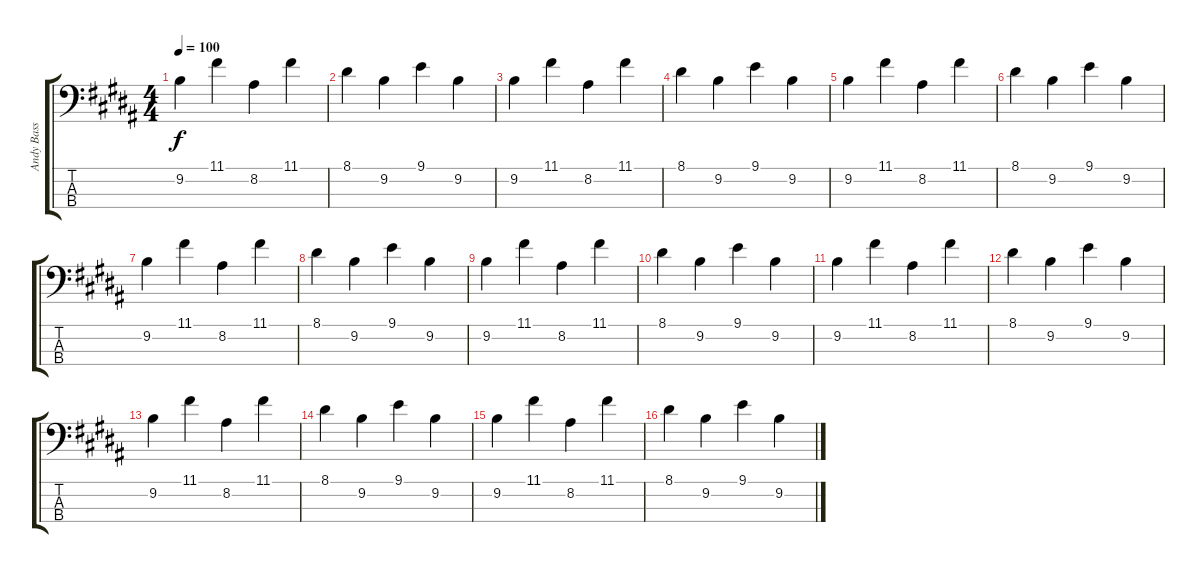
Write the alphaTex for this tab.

\track ("Andy Bass" "Andy Bass") {instrument electricbassfinger}
\staff {score tabs}
\tuning (G2 D2 A1 E1) {hide}
\ts (4 4)
\tempo 100
\clef f4
\ks b
9.2.4{dy f instrument electricbassfinger} 11.1.4 8.2.4 11.1.4 |
8.1.4 9.2.4 9.1.4 9.2.4 |
9.2.4 11.1.4 8.2.4 11.1.4 |
8.1.4 9.2.4 9.1.4 9.2.4 |
9.2.4 11.1.4 8.2.4 11.1.4 |
8.1.4 9.2.4 9.1.4 9.2.4 |
9.2.4 11.1.4 8.2.4 11.1.4 |
8.1.4 9.2.4 9.1.4 9.2.4 |
9.2.4 11.1.4 8.2.4 11.1.4 |
8.1.4 9.2.4 9.1.4 9.2.4 |
9.2.4 11.1.4 8.2.4 11.1.4 |
8.1.4 9.2.4 9.1.4 9.2.4 |
9.2.4 11.1.4 8.2.4 11.1.4 |
8.1.4 9.2.4 9.1.4 9.2.4 |
9.2.4 11.1.4 8.2.4 11.1.4 |
8.1.4 9.2.4 9.1.4 9.2.4
